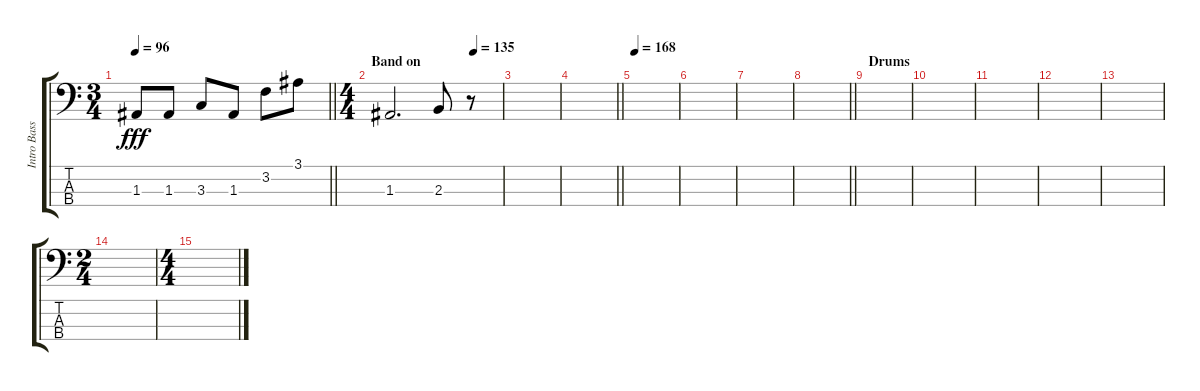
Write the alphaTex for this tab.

\track ("Intro Bass" "Intro Bass") {instrument electricbasspick}
\staff {score tabs}
\tuning (G2 D2 A1 E1) {hide}
\ts (3 4)
\tempo 96
\clef f4
\barLineRight lightlight
\ks c
1.3.8{dy fff} 1.3.8 3.3.8 1.3.8 3.2.8 3.1.8 |
\ts (4 4)
\section ("" "Band on")
\tempo (135 0.75)
1.3.2{d} 2.3.8{volume 16 instrument electricbassfinger} r.8 |
|
\barLineRight lightlight
|
\tempo 168
|
|
|
\barLineRight lightlight
|
\section ("" "Drums")
|
|
|
|
|
\ts (2 4)
|
\ts (4 4)
